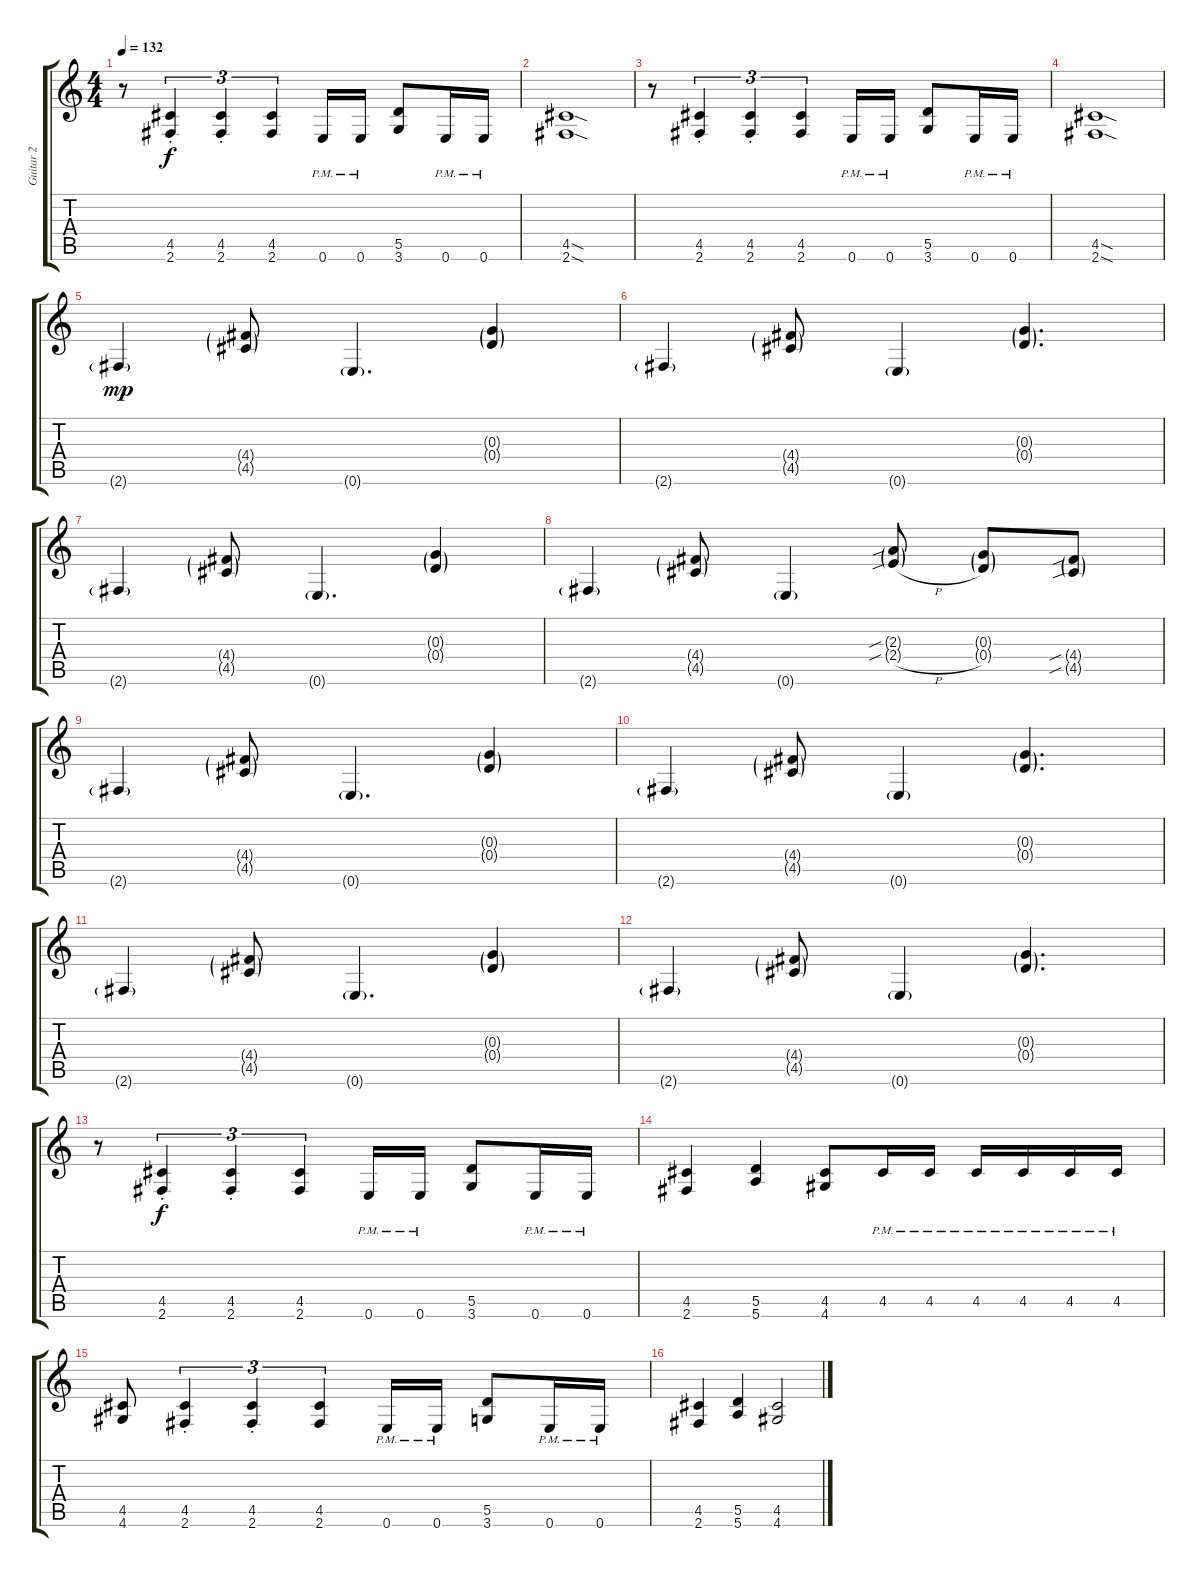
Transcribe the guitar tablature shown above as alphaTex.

\track ("Guitar 2" "Guitar 2") {instrument distortionguitar}
\staff {score tabs}
\tuning (E4 B3 G3 D3 A2 E2) {hide}
\ts (4 4)
\tempo 132
\clef g2
\ks c
r.8{dy f} (4.5{st} 2.6{st}).4{tu (3 2)} (4.5{st} 2.6{st}).4{tu (3 2)} (4.5 2.6).4{tu (3 2)} 0.6{pm}.16 0.6{pm}.16 (5.5 3.6).8 0.6{pm}.16 0.6{pm}.16 |
(4.5{sod} 2.6{sod}).1 |
r.8 (4.5{st} 2.6{st}).4{tu (3 2)} (4.5{st} 2.6{st}).4{tu (3 2)} (4.5 2.6).4{tu (3 2)} 0.6{pm}.16 0.6{pm}.16 (5.5 3.6).8 0.6{pm}.16 0.6{pm}.16 |
(4.5{sod} 2.6{sod}).1 |
2.6{g}.4{dy mp} (4.4{g} 4.5{g}).8 0.6{g}.4{d} (0.3{g} 0.4{g}).4 |
2.6{g}.4 (4.4{g} 4.5{g}).8 0.6{g}.4 (0.3{g} 0.4{g}).4{d} |
2.6{g}.4 (4.4{g} 4.5{g}).8 0.6{g}.4{d} (0.3{g} 0.4{g}).4 |
2.6{g}.4 (4.4{g} 4.5{g}).8 0.6{g}.4 (2.3{sib g} 2.4{sib h g}).8 (0.3{g} 0.4{g}).8 (4.4{sib g} 4.5{sib g}).8 |
2.6{g}.4 (4.4{g} 4.5{g}).8 0.6{g}.4{d} (0.3{g} 0.4{g}).4 |
2.6{g}.4 (4.4{g} 4.5{g}).8 0.6{g}.4 (0.3{g} 0.4{g}).4{d} |
2.6{g}.4 (4.4{g} 4.5{g}).8 0.6{g}.4{d} (0.3{g} 0.4{g}).4 |
2.6{g}.4 (4.4{g} 4.5{g}).8 0.6{g}.4 (0.3{g} 0.4{g}).4{d} |
r.8 (4.5{st} 2.6{st}).4{tu (3 2) dy f} (4.5{st} 2.6{st}).4{tu (3 2)} (4.5 2.6).4{tu (3 2)} 0.6{pm}.16 0.6{pm}.16 (5.5 3.6).8 0.6{pm}.16 0.6{pm}.16 |
(4.5 2.6).4 (5.5 5.6).4 (4.5 4.6).8 4.5{pm}.16 4.5{pm}.16 4.5{pm}.16 4.5{pm}.16 4.5{pm}.16 4.5{pm}.16 |
(4.5 4.6).8 (4.5{st} 2.6{st}).4{tu (3 2)} (4.5{st} 2.6{st}).4{tu (3 2)} (4.5 2.6).4{tu (3 2)} 0.6{pm}.16 0.6{pm}.16 (5.5 3.6).8 0.6{pm}.16 0.6{pm}.16 |
(4.5 2.6).4 (5.5 5.6).4 (4.5 4.6).2
